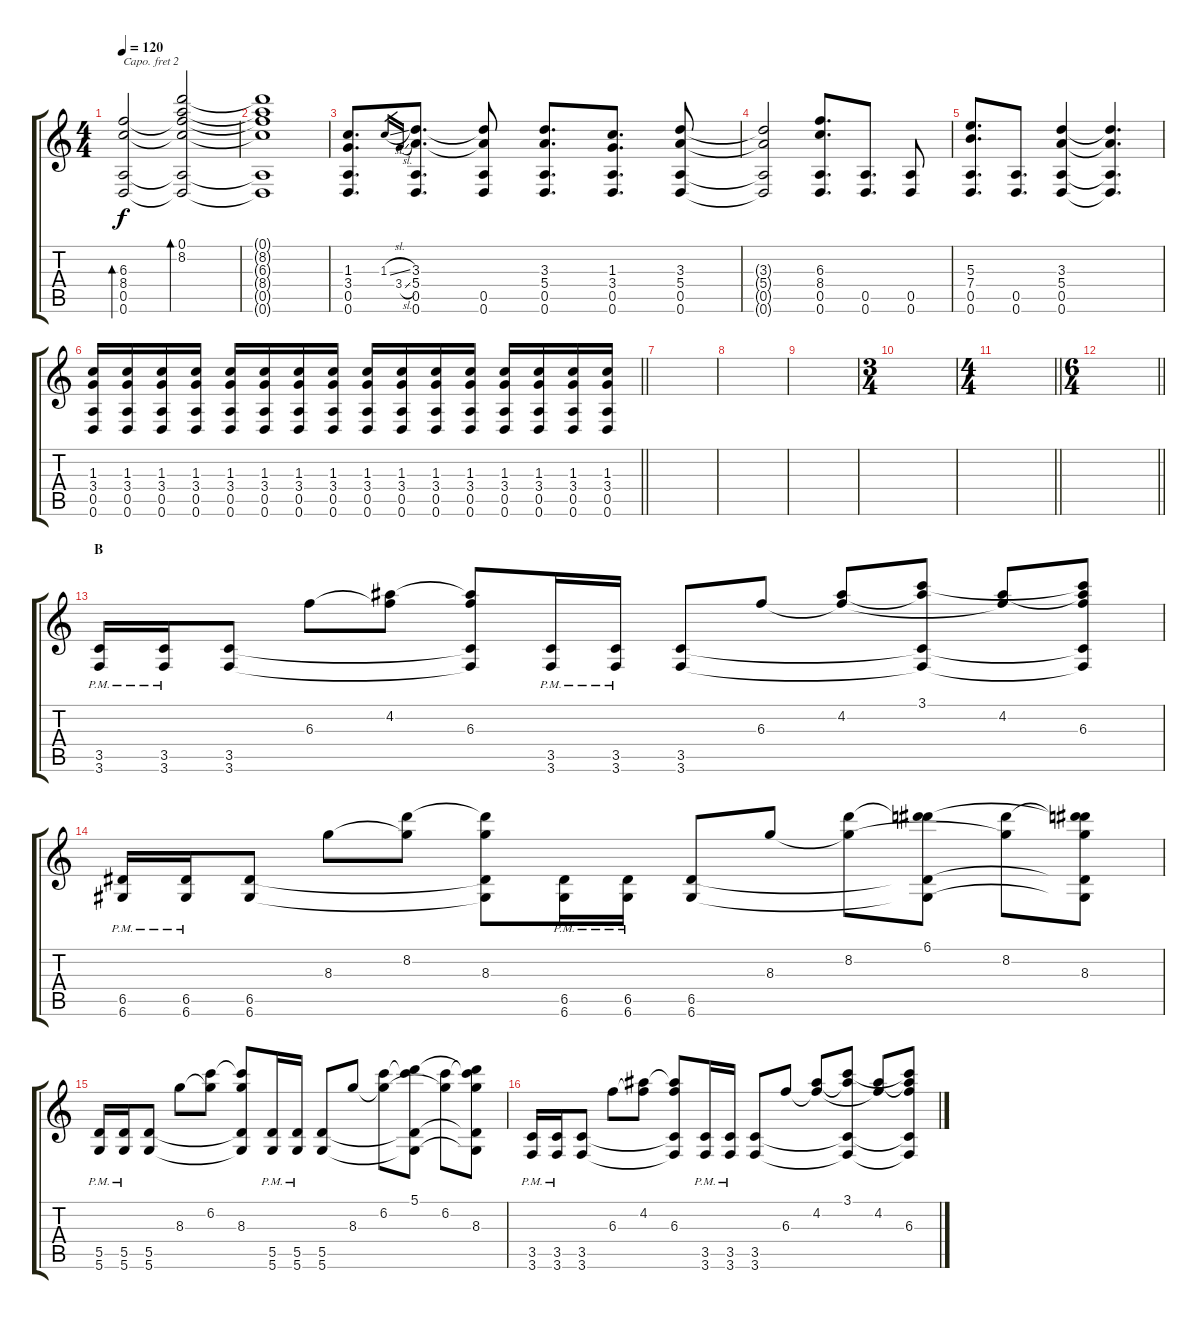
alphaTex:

\track "" {instrument overdrivenguitar}
\staff {score tabs}
\capo 2
\tuning (G4 E4 A3 D3 G2 C2) {hide}
\ts (4 4)
\tempo 120
\clef g2
\ks c
(6.3 8.4 0.5 0.6).2{bd 60 dy f} (0.1 8.2 6.3{t} 8.4{t} 0.5{t} 0.6{t}).2{bd 60} |
(0.1{t} 8.2{t} 6.3{t} 8.4{t} 0.5{t} 0.6{t}).1 |
(1.3 3.4 0.5 0.6).8{d} 1.3{sl}.16{gr} 3.4{sl}.16{gr} (3.3 5.4 0.5 0.6).8{d} (3.3{t} 5.4{t} 0.5 0.6).8 (3.3 5.4 0.5 0.6).8{d} (1.3 3.4 0.5 0.6).8{d} (3.3 5.4 0.5 0.6).8 |
(3.3{t} 5.4{t} 0.5{t} 0.6{t}).2 (6.3 8.4 0.5 0.6).8{d} (0.5 0.6).8{d} (0.5 0.6).8 |
(5.3 7.4 0.5 0.6).8{d} (0.5 0.6).8{d} (3.3 5.4 0.5 0.6).4 (3.3{t} 5.4{t} 0.5{t} 0.6{t}).4{d} |
\barLineRight lightlight
(1.3 3.4 0.5 0.6).16 (1.3 3.4 0.5 0.6).16 (1.3 3.4 0.5 0.6).16 (1.3 3.4 0.5 0.6).16 (1.3 3.4 0.5 0.6).16 (1.3 3.4 0.5 0.6).16 (1.3 3.4 0.5 0.6).16 (1.3 3.4 0.5 0.6).16 (1.3 3.4 0.5 0.6).16 (1.3 3.4 0.5 0.6).16 (1.3 3.4 0.5 0.6).16 (1.3 3.4 0.5 0.6).16 (1.3 3.4 0.5 0.6).16 (1.3 3.4 0.5 0.6).16 (1.3 3.4 0.5 0.6).16 (1.3 3.4 0.5 0.6).16 |
|
|
|
\ts (3 4)
|
\ts (4 4)
\barLineRight lightlight
|
\ts (6 4)
\barLineRight lightlight
|
\section ("" "B")
(3.5{pm} 3.6{pm}).16 (3.5{pm} 3.6{pm}).16 (3.5 3.6).8 6.3.8 (4.2 6.3{t}).8 (4.2{t} 6.3 3.5{t} 3.6{t}).8 (3.5{pm} 3.6{pm}).16 (3.5{pm} 3.6{pm}).16 (3.5 3.6).8 6.3.8 (4.2 6.3{t}).8 (3.1 4.2{t} 3.5{t} 3.6{t}).8 (4.2 6.3{t}).8 (3.1{t} 4.2{t} 6.3 3.5{t} 3.6{t}).8 |
(6.5{pm} 6.6{pm}).16 (6.5{pm} 6.6{pm}).16 (6.5 6.6).8 8.3.8 (8.2 8.3{t}).8 (8.2{t} 8.3 6.5{t} 6.6{t}).8 (6.5{pm} 6.6{pm}).16 (6.5{pm} 6.6{pm}).16 (6.5 6.6).8 8.3.8 (8.2 8.3{t}).8 (6.1 8.2{t} 6.5{t} 6.6{t}).8 (8.2 8.3{t}).8 (6.1{t} 8.2{t} 8.3 6.5{t} 6.6{t}).8 |
(5.5{pm} 5.6{pm}).16 (5.5{pm} 5.6{pm}).16 (5.5 5.6).8 8.3.8 (6.2 8.3{t}).8 (6.2{t} 8.3 5.5{t} 5.6{t}).8 (5.5{pm} 5.6{pm}).16 (5.5{pm} 5.6{pm}).16 (5.5 5.6).8 8.3.8 (6.2 8.3{t}).8 (5.1 6.2{t} 5.5{t} 5.6{t}).8 (6.2 8.3{t}).8 (5.1{t} 6.2{t} 8.3 5.5{t} 5.6{t}).8 |
(3.5{pm} 3.6{pm}).16 (3.5{pm} 3.6{pm}).16 (3.5 3.6).8 6.3.8 (4.2 6.3{t}).8 (4.2{t} 6.3 3.5{t} 3.6{t}).8 (3.5{pm} 3.6{pm}).16 (3.5{pm} 3.6{pm}).16 (3.5 3.6).8 6.3.8 (4.2 6.3{t}).8 (3.1 4.2{t} 3.5{t} 3.6{t}).8 (4.2 6.3{t}).8 (3.1{t} 4.2{t} 6.3 3.5{t} 3.6{t}).8
